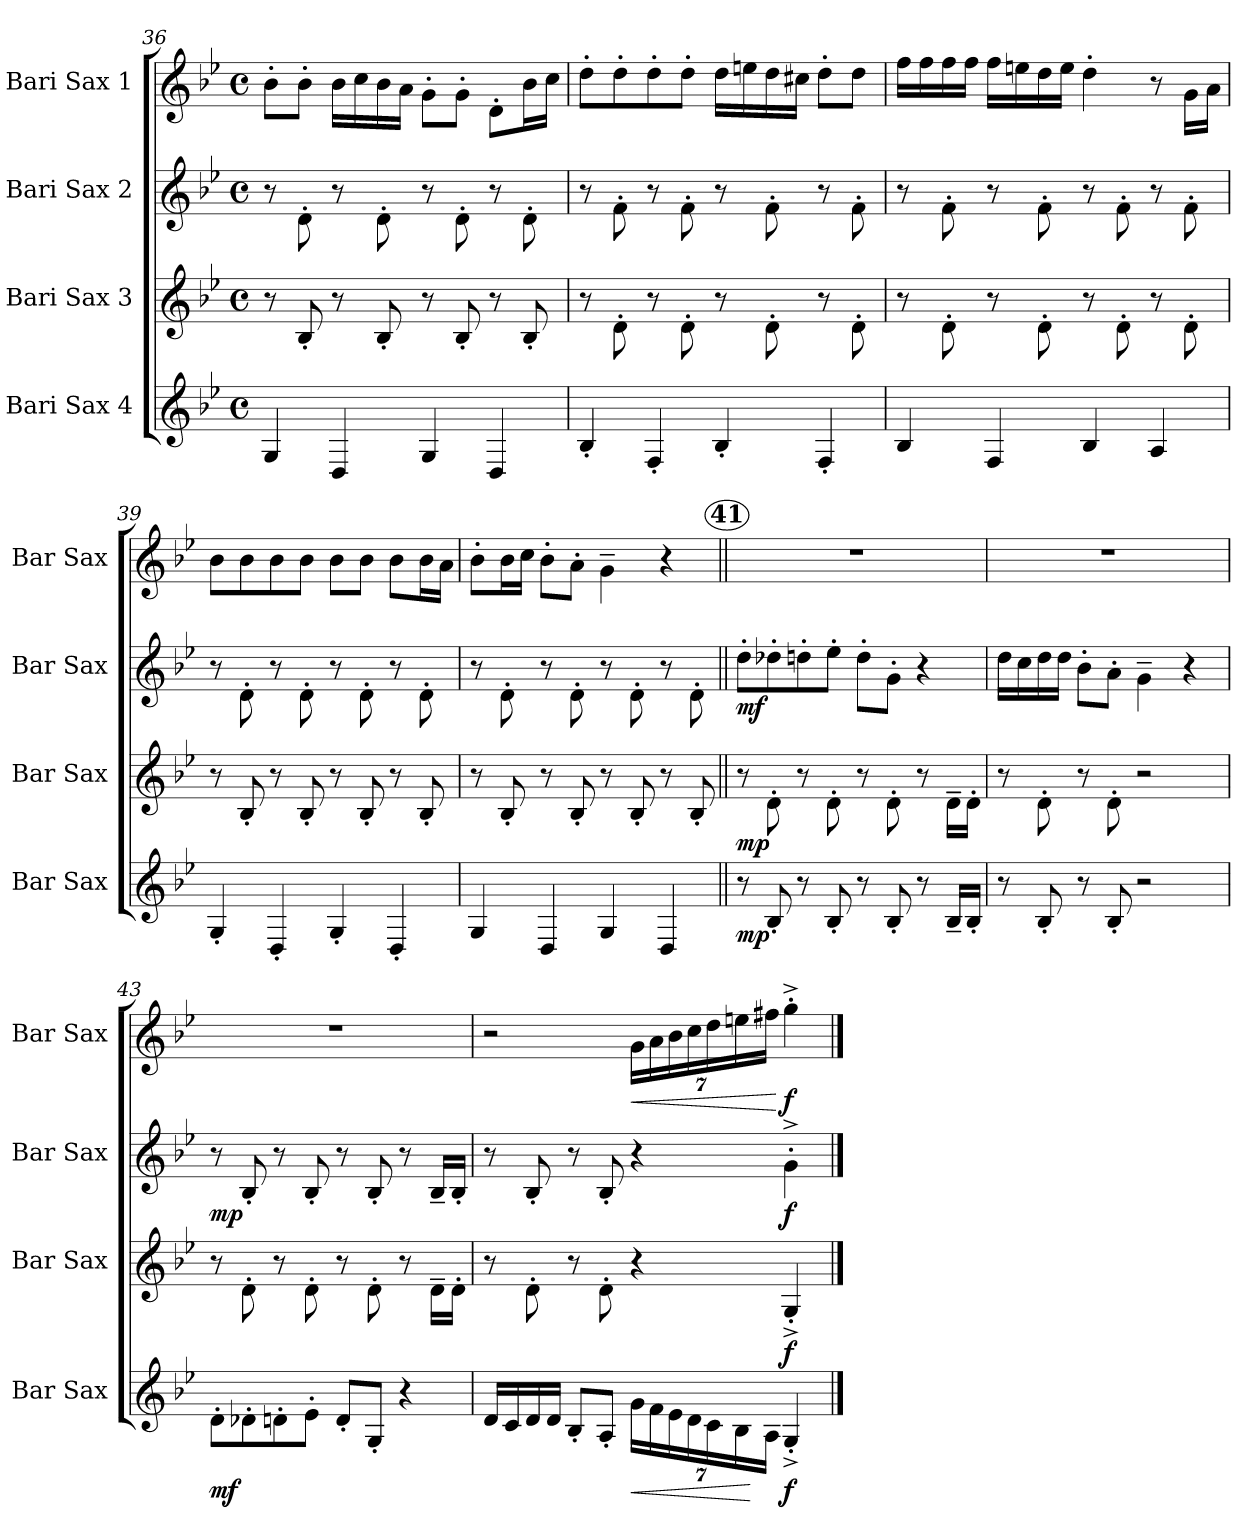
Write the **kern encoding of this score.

**kern	**dynam	**kern	**dynam	**kern	**dynam	**kern	**dynam
*part4	*part4	*part3	*part3	*part2	*part2	*part1	*part1
*staff4	*staff4	*staff3	*staff3	*staff2	*staff2	*staff1	*staff1
*I"Bari Sax 4	*	*I"Bari Sax 3	*	*I"Bari Sax 2	*	*I"Bari Sax 1	*
*I'Bar Sax	*	*I'Bar Sax	*	*I'Bar Sax	*	*I'Bar Sax	*
*clefG2	*	*clefG2	*	*clefG2	*	*clefG2	*
*ITrd12c21	*	*ITrd12c21	*	*ITrd12c21	*	*ITrd12c21	*
*k[b-e-]	*	*k[b-e-]	*	*k[b-e-]	*	*k[b-e-]	*
*B-:	*	*B-:	*	*B-:	*	*B-:	*
*M4/4	*	*M4/4	*	*M4/4	*	*M4/4	*
*met(c)	*	*met(c)	*	*met(c)	*	*met(c)	*
=36	=36	=36	=36	=36	=36	=36	=36
4GG/	.	8r	.	8r	.	8B-'>\L	.
.	.	8BB-'</	.	8D'>\	.	8B-'>\J	.
4DD/	.	8r	.	8r	.	16B-\LL	.
.	.	.	.	.	.	16c\	.
.	.	8BB-'</	.	8D'>\	.	16B-\	.
.	.	.	.	.	.	16A\JJ	.
4GG/	.	8r	.	8r	.	8G'>\L	.
.	.	8BB-'</	.	8D'>\	.	8G'>\J	.
4DD/	.	8r	.	8r	.	8D'>\L	.
.	.	8BB-'</	.	8D'>\	.	16B-\L	.
.	.	.	.	.	.	16c\JJ	.
=37	=37	=37	=37	=37	=37	=37	=37
4BB-'</	.	8r	.	8r	.	8d'>\L	.
.	.	8D'>\	.	8F'>\	.	8d'>\	.
4FF'</	.	8r	.	8r	.	8d'>\	.
.	.	8D'>\	.	8F'>\	.	8d'>\J	.
4BB-'</	.	8r	.	8r	.	16d\LL	.
.	.	.	.	.	.	16en\	.
.	.	8D'>\	.	8F'>\	.	16d\	.
.	.	.	.	.	.	16c#X\JJ	.
4FF'</	.	8r	.	8r	.	8d'>\L	.
.	.	8D'>\	.	8F'>\	.	8d\J	.
=38	=38	=38	=38	=38	=38	=38	=38
4BB-/	.	8r	.	8r	.	16f\LL	.
.	.	.	.	.	.	16f\	.
.	.	8D'>\	.	8F'>\	.	16f\	.
.	.	.	.	.	.	16f\JJ	.
4FF/	.	8r	.	8r	.	16f\LL	.
.	.	.	.	.	.	16en\	.
.	.	8D'>\	.	8F'>\	.	16d\	.
.	.	.	.	.	.	16e\JJ	.
4BB-/	.	8r	.	8r	.	4d'>\	.
.	.	8D'>\	.	8F'>\	.	.	.
4AA/	.	8r	.	8r	.	8r	.
.	.	8D'>\	.	8F'>\	.	16G\LL	.
.	.	.	.	.	.	16A\JJ	.
=39	=39	=39	=39	=39	=39	=39	=39
4GG'</	.	8r	.	8r	.	8B-\L	.
.	.	8BB-'</	.	8D'>\	.	8B-\	.
4DD'</	.	8r	.	8r	.	8B-\	.
.	.	8BB-'</	.	8D'>\	.	8B-\J	.
4GG'</	.	8r	.	8r	.	8B-\L	.
.	.	8BB-'</	.	8D'>\	.	8B-\J	.
4DD'</	.	8r	.	8r	.	8B-\L	.
.	.	8BB-'</	.	8D'>\	.	16B-\L	.
.	.	.	.	.	.	16A\JJ	.
=40	=40	=40	=40	=40	=40	=40	=40
4GG/	.	8r	.	8r	.	8B-'>\L	.
.	.	8BB-'</	.	8D'>\	.	16B-\L	.
.	.	.	.	.	.	16c\JJ	.
4DD/	.	8r	.	8r	.	8B-'>\L	.
.	.	8BB-'</	.	8D'>\	.	8A'>\J	.
4GG/	.	8r	.	8r	.	4G~>\	.
.	.	8BB-'</	.	8D'>\	.	.	.
4DD/	.	8r	.	8r	.	4r	.
.	.	8BB-'</	.	8D'>\	.	.	.
!!LO:LB:g=z
!!LO:REH:place=s1:a:B:enc=circle:fs=9.8:t=41
=41||	=41||	=41||	=41||	=41||	=41||	=41||	=41||
!	!LO:DY:b	!	!LO:DY:b	!	!LO:DY:b	!	!
8r	mp	8r	mp	8d'>\L	mf	1r	.
8BB-'</	.	8D'>\	.	8d-X'>\	.	.	.
8r	.	8r	.	8dn'>\	.	.	.
8BB-'</	.	8D'>\	.	8e-'>\J	.	.	.
8r	.	8r	.	8d'>\L	.	.	.
8BB-'</	.	8D'>\	.	8G'>\J	.	.	.
8r	.	8r	.	4r	.	.	.
16BB-~</LL	.	16D~>\LL	.	.	.	.	.
16BB-'</JJ	.	16D'>\JJ	.	.	.	.	.
=42	=42	=42	=42	=42	=42	=42	=42
8r	.	8r	.	16d\LL	.	1r	.
.	.	.	.	16c\	.	.	.
8BB-'</	.	8D'>\	.	16d\	.	.	.
.	.	.	.	16d\JJ	.	.	.
8r	.	8r	.	8B-'>\L	.	.	.
8BB-'</	.	8D'>\	.	8A'>\J	.	.	.
2r	.	2r	.	4G~>\	.	.	.
.	.	.	.	4r	.	.	.
=43	=43	=43	=43	=43	=43	=43	=43
!	!LO:DY:b	!	!	!	!LO:DY:b	!	!
8D'>\L	mf	8r	.	8r	mp	1r	.
8D-X'>\	.	8D'>\	.	8BB-'</	.	.	.
8Dn'>\	.	8r	.	8r	.	.	.
8E-'>\J	.	8D'>\	.	8BB-'</	.	.	.
8D'</L	.	8r	.	8r	.	.	.
8GG'</J	.	8D'>\	.	8BB-'</	.	.	.
4r	.	8r	.	8r	.	.	.
.	.	16D~>\LL	.	16BB-~</LL	.	.	.
.	.	16D'>\JJ	.	16BB-'</JJ	.	.	.
=44	=44	=44	=44	=44	=44	=44	=44
16D/LL	.	8r	.	8r	.	2r	.
16C/	.	.	.	.	.	.	.
16D/	.	8D'>\	.	8BB-'</	.	.	.
16D/JJ	.	.	.	.	.	.	.
8BB-'</L	.	8r	.	8r	.	.	.
8AA'</J	.	8D'>\	.	8BB-'</	.	.	.
!	!LO:HP:b	!	!	!	!	!	!LO:HP:b
28G\LL	<	4r	.	4r	.	28G\LL	<
28F\	.	.	.	.	.	28A\	.
28E-\	.	.	.	.	.	28B-\	.
28D\	.	.	.	.	.	28c\	.
28C\	.	.	.	.	.	28d\	.
28BB-\	.	.	.	.	.	28en\	.
28AA\JJ	[	.	.	.	.	28f#X\JJ	.
!	!LO:DY:b	!	!LO:DY:b	!	!LO:DY:b	!	!LO:DY:n=1:b
4GG^<'</	f	4GG^<'</	f	4G^>'>\	f	4g^>'>\	[ f
==	==	==	==	==	==	==	==
*-	*-	*-	*-	*-	*-	*-	*-
